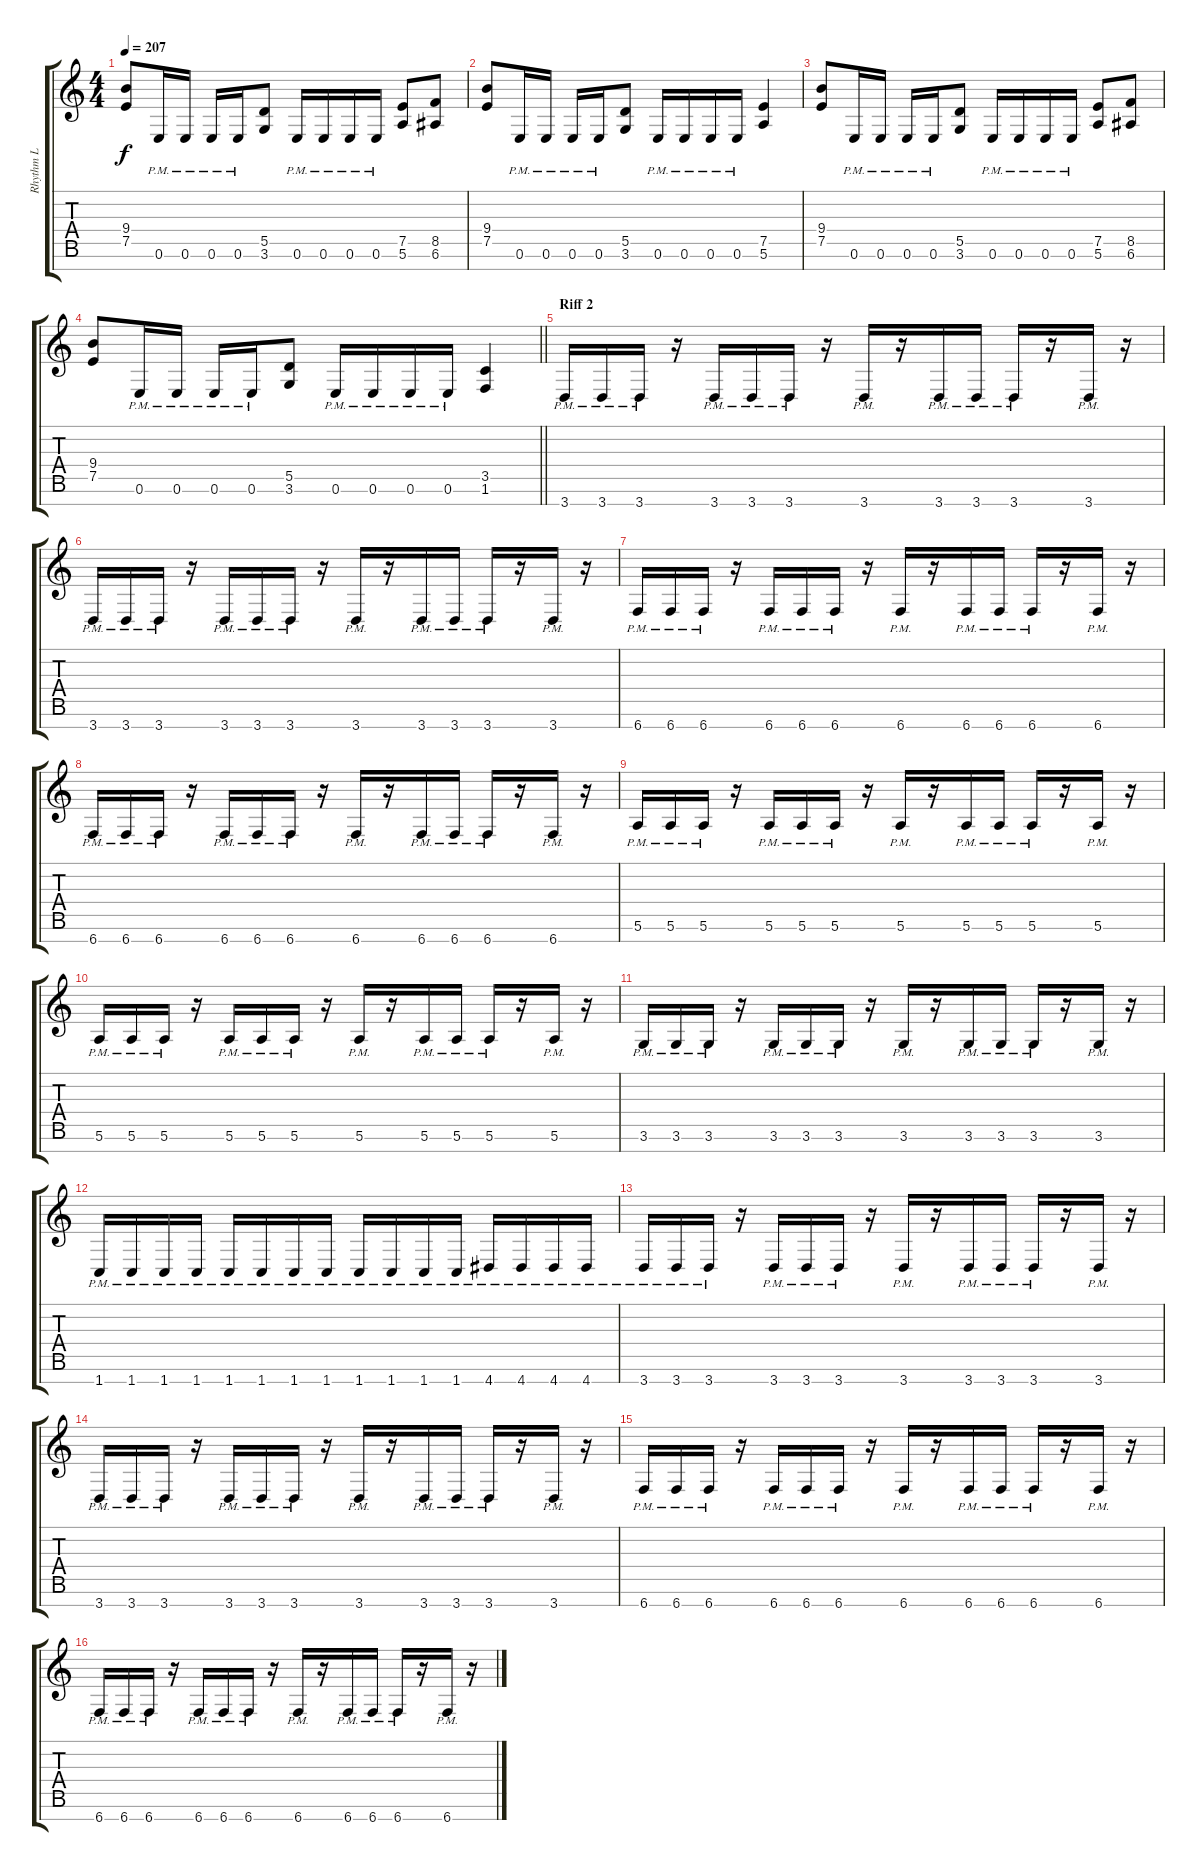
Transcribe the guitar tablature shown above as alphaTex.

\track ("Rhythm L" "Rhythm L") {instrument distortionguitar}
\staff {score tabs}
\tuning (E4 B3 G3 D3 A2 E2 B1) {hide}
\ts (4 4)
\tempo 207
\clef g2
\ks c
(9.4 7.5).8{dy f} 0.6{pm}.16 0.6{pm}.16 0.6{pm}.16 0.6{pm}.16 (5.5 3.6).8 0.6{pm}.16 0.6{pm}.16 0.6{pm}.16 0.6{pm}.16 (7.5 5.6).8 (8.5 6.6).8 |
(9.4 7.5).8 0.6{pm}.16 0.6{pm}.16 0.6{pm}.16 0.6{pm}.16 (5.5 3.6).8 0.6{pm}.16 0.6{pm}.16 0.6{pm}.16 0.6{pm}.16 (7.5 5.6).4 |
(9.4 7.5).8 0.6{pm}.16 0.6{pm}.16 0.6{pm}.16 0.6{pm}.16 (5.5 3.6).8 0.6{pm}.16 0.6{pm}.16 0.6{pm}.16 0.6{pm}.16 (7.5 5.6).8 (8.5 6.6).8 |
\barLineRight lightlight
(9.4 7.5).8 0.6{pm}.16 0.6{pm}.16 0.6{pm}.16 0.6{pm}.16 (5.5 3.6).8 0.6{pm}.16 0.6{pm}.16 0.6{pm}.16 0.6{pm}.16 (3.5 1.6).4 |
\section ("" "Riff 2")
3.7{pm}.16 3.7{pm}.16 3.7{pm}.16 r.16 3.7{pm}.16 3.7{pm}.16 3.7{pm}.16 r.16 3.7{pm}.16 r.16 3.7{pm}.16 3.7{pm}.16 3.7{pm}.16 r.16 3.7{pm}.16 r.16 |
3.7{pm}.16 3.7{pm}.16 3.7{pm}.16 r.16 3.7{pm}.16 3.7{pm}.16 3.7{pm}.16 r.16 3.7{pm}.16 r.16 3.7{pm}.16 3.7{pm}.16 3.7{pm}.16 r.16 3.7{pm}.16 r.16 |
6.7{pm}.16 6.7{pm}.16 6.7{pm}.16 r.16 6.7{pm}.16 6.7{pm}.16 6.7{pm}.16 r.16 6.7{pm}.16 r.16 6.7{pm}.16 6.7{pm}.16 6.7{pm}.16 r.16 6.7{pm}.16 r.16 |
6.7{pm}.16 6.7{pm}.16 6.7{pm}.16 r.16 6.7{pm}.16 6.7{pm}.16 6.7{pm}.16 r.16 6.7{pm}.16 r.16 6.7{pm}.16 6.7{pm}.16 6.7{pm}.16 r.16 6.7{pm}.16 r.16 |
5.6{pm}.16 5.6{pm}.16 5.6{pm}.16 r.16 5.6{pm}.16 5.6{pm}.16 5.6{pm}.16 r.16 5.6{pm}.16 r.16 5.6{pm}.16 5.6{pm}.16 5.6{pm}.16 r.16 5.6{pm}.16 r.16 |
5.6{pm}.16 5.6{pm}.16 5.6{pm}.16 r.16 5.6{pm}.16 5.6{pm}.16 5.6{pm}.16 r.16 5.6{pm}.16 r.16 5.6{pm}.16 5.6{pm}.16 5.6{pm}.16 r.16 5.6{pm}.16 r.16 |
3.6{pm}.16 3.6{pm}.16 3.6{pm}.16 r.16 3.6{pm}.16 3.6{pm}.16 3.6{pm}.16 r.16 3.6{pm}.16 r.16 3.6{pm}.16 3.6{pm}.16 3.6{pm}.16 r.16 3.6{pm}.16 r.16 |
1.7{pm}.16 1.7{pm}.16 1.7{pm}.16 1.7{pm}.16 1.7{pm}.16 1.7{pm}.16 1.7{pm}.16 1.7{pm}.16 1.7{pm}.16 1.7{pm}.16 1.7{pm}.16 1.7{pm}.16 4.7{pm}.16 4.7{pm}.16 4.7{pm}.16 4.7{pm}.16 |
3.7{pm}.16 3.7{pm}.16 3.7{pm}.16 r.16 3.7{pm}.16 3.7{pm}.16 3.7{pm}.16 r.16 3.7{pm}.16 r.16 3.7{pm}.16 3.7{pm}.16 3.7{pm}.16 r.16 3.7{pm}.16 r.16 |
3.7{pm}.16 3.7{pm}.16 3.7{pm}.16 r.16 3.7{pm}.16 3.7{pm}.16 3.7{pm}.16 r.16 3.7{pm}.16 r.16 3.7{pm}.16 3.7{pm}.16 3.7{pm}.16 r.16 3.7{pm}.16 r.16 |
6.7{pm}.16 6.7{pm}.16 6.7{pm}.16 r.16 6.7{pm}.16 6.7{pm}.16 6.7{pm}.16 r.16 6.7{pm}.16 r.16 6.7{pm}.16 6.7{pm}.16 6.7{pm}.16 r.16 6.7{pm}.16 r.16 |
6.7{pm}.16 6.7{pm}.16 6.7{pm}.16 r.16 6.7{pm}.16 6.7{pm}.16 6.7{pm}.16 r.16 6.7{pm}.16 r.16 6.7{pm}.16 6.7{pm}.16 6.7{pm}.16 r.16 6.7{pm}.16 r.16
